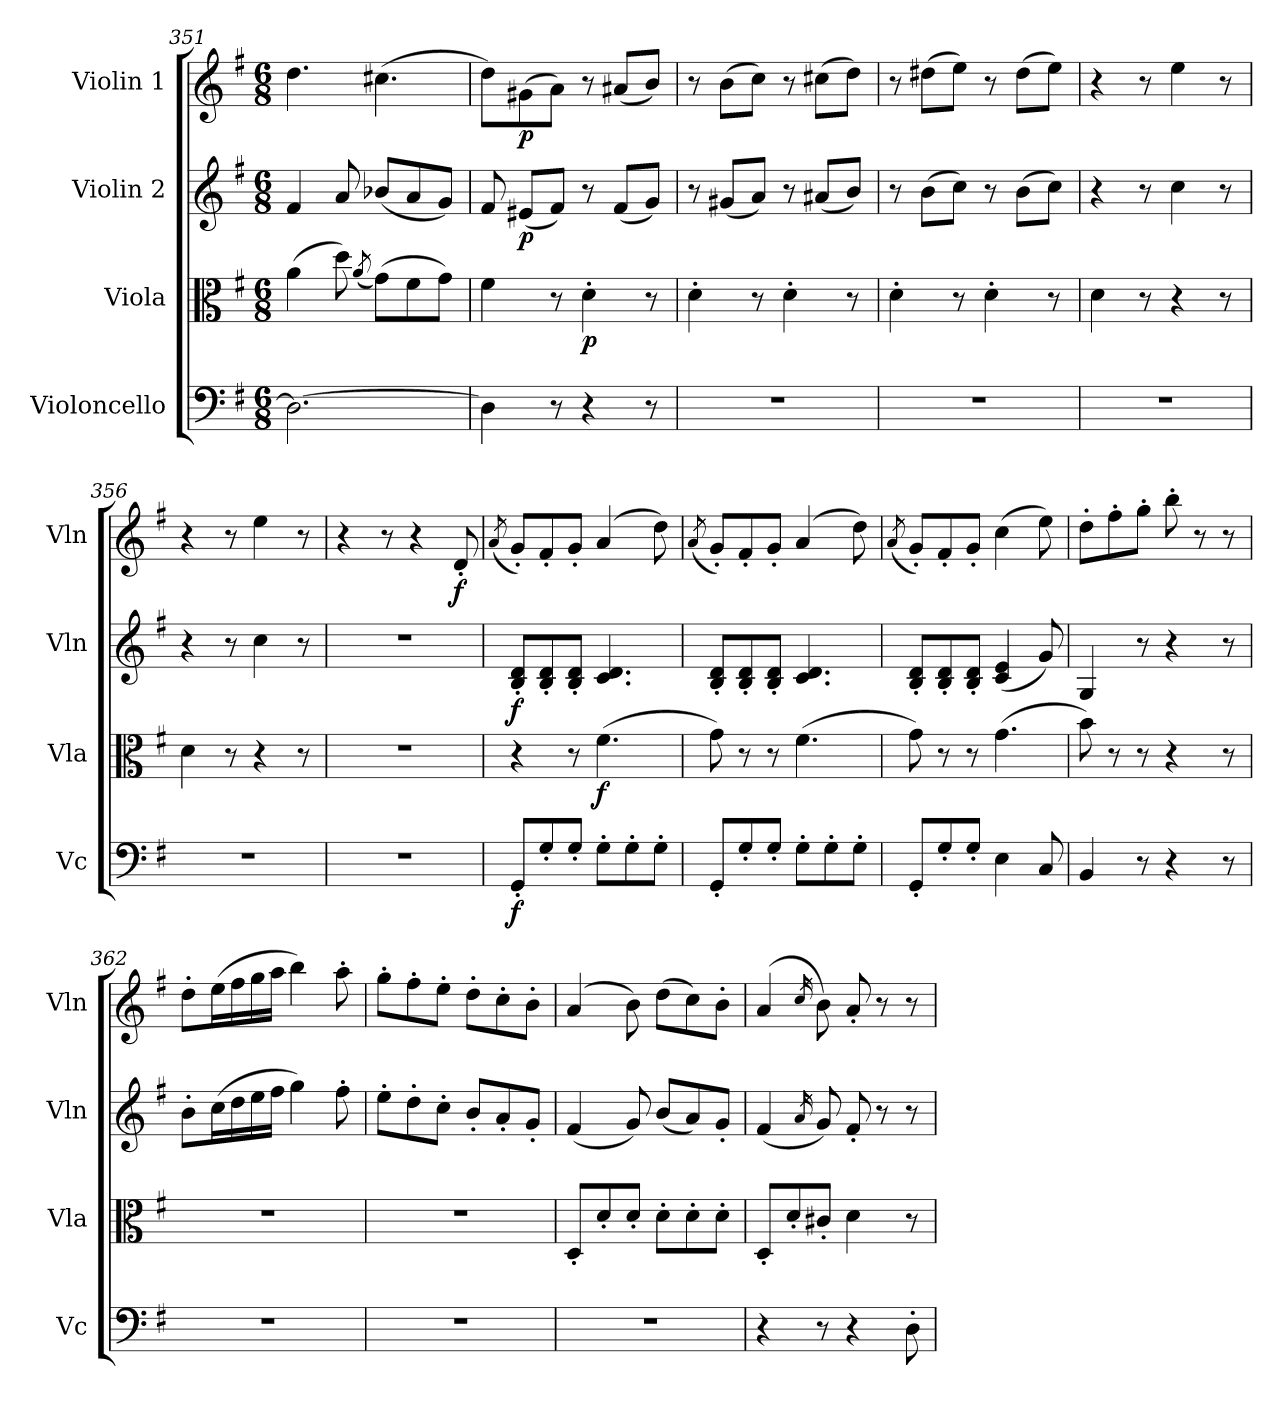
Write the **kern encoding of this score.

**kern	**dynam	**kern	**dynam	**kern	**dynam	**kern	**dynam
*part4	*part4	*part3	*part3	*part2	*part2	*part1	*part1
*staff4	*staff4	*staff3	*staff3	*staff2	*staff2	*staff1	*staff1
*I"Violoncello	*	*I"Viola	*	*I"Violin 2	*	*I"Violin 1	*
*I'Vc	*	*I'Vla	*	*I'Vln	*	*I'Vln	*
*clefF4	*	*clefC3	*	*clefG2	*	*clefG2	*
*k[f#]	*	*k[f#]	*	*k[f#]	*	*k[f#]	*
*M6/8	*	*M6/8	*	*M6/8	*	*M6/8	*
=351	=351	=351	=351	=351	=351	=351	=351
2.D\_	.	(>4a\	.	4f#/	.	4.dd\	.
.	.	8dd\)	.	8a/	.	.	.
.	.	(<8qa/	.	.	.	.	.
.	.	(>8g\L)	.	(<8b-X/L	.	(>4.cc#X\	.
.	.	8f#\	.	8a/	.	.	.
.	.	8g\J)	.	8g/J)	.	.	.
!!LO:LB:g=z
=352	=352	=352	=352	=352	=352	=352	=352
4D\]	.	4f#\	.	8f#/	.	8dd\L)	.
!	!	!	!	!	!LO:DY:b	!	!LO:DY:b
.	.	.	.	(<8e#X/L	p	(>8g#X\	p
8r	.	8r	.	8f#/J)	.	8a\J)	.
!	!	!	!LO:DY:b	!	!	!	!
4r	.	4d'\	p	8r	.	8r	.
.	.	.	.	(<8f#/L	.	(<8a#X/L	.
8r	.	8r	.	8g/J)	.	8b/J)	.
=353	=353	=353	=353	=353	=353	=353	=353
2.r	.	4d'\	.	8r	.	8r	.
.	.	.	.	(<8g#X/L	.	(>8b\L	.
.	.	8r	.	8a/J)	.	8cc\J)	.
.	.	4d'\	.	8r	.	8r	.
.	.	.	.	(<8a#X/L	.	(>8cc#X\L	.
.	.	8r	.	8b/J)	.	8dd\J)	.
=354	=354	=354	=354	=354	=354	=354	=354
2.r	.	4d'\	.	8r	.	8r	.
.	.	.	.	(>8b\L	.	(>8dd#X\L	.
.	.	8r	.	8cc\J)	.	8ee\J)	.
.	.	4d'\	.	8r	.	8r	.
.	.	.	.	(>8b\L	.	(>8dd#\L	.
.	.	8r	.	8cc\J)	.	8ee\J)	.
=355	=355	=355	=355	=355	=355	=355	=355
2.r	.	4d\	.	4r	.	4r	.
.	.	8r	.	8r	.	8r	.
.	.	4r	.	4cc\	.	4ee\	.
.	.	8r	.	8r	.	8r	.
=356	=356	=356	=356	=356	=356	=356	=356
2.r	.	4d\	.	4r	.	4r	.
.	.	8r	.	8r	.	8r	.
.	.	4r	.	4cc\	.	4ee\	.
.	.	8r	.	8r	.	8r	.
=357	=357	=357	=357	=357	=357	=357	=357
2.r	.	2.r	.	2.r	.	4r	.
.	.	.	.	.	.	8r	.
.	.	.	.	.	.	4r	.
!	!	!	!	!	!	!	!LO:DY:b
.	.	.	.	.	.	8d'/	f
!!LO:PB:g=z
=358	=358	=358	=358	=358	=358	=358	=358
.	.	.	.	.	.	(<8qa/	.
!	!LO:DY:b	!	!	!	!LO:DY:b	!	!
8GG'/L	f	4r	.	8B/' 8d/'L	f	8g'/L)	.
8G'/	.	.	.	8B/' 8d/'	.	8f#'/	.
8G'/J	.	8r	.	8B/' 8d/'J	.	8g'/J	.
!	!	!	!LO:DY:b	!	!	!	!
8G'\L	.	(>4.f#\	f	4.c/ 4.d/	.	(>4a/	.
8G'\	.	.	.	.	.	.	.
8G'\J	.	.	.	.	.	8dd\)	.
=359	=359	=359	=359	=359	=359	=359	=359
.	.	.	.	.	.	(<8qa/	.
8GG'/L	.	8g\)	.	8B/' 8d/'L	.	8g'/L)	.
8G'/	.	8r	.	8B/' 8d/'	.	8f#'/	.
8G'/J	.	8r	.	8B/' 8d/'J	.	8g'/J	.
8G'\L	.	(>4.f#\	.	4.c/ 4.d/	.	(>4a/	.
8G'\	.	.	.	.	.	.	.
8G'\J	.	.	.	.	.	8dd\)	.
=360	=360	=360	=360	=360	=360	=360	=360
.	.	.	.	.	.	(<8qa/	.
8GG'/L	.	8g\)	.	8B/' 8d/'L	.	8g'/L)	.
8G'/	.	8r	.	8B/' 8d/'	.	8f#'/	.
8G'/J	.	8r	.	8B/' 8d/'J	.	8g'/J	.
4E\	.	(>4.g\	.	(<4c/ 4e/	.	(>4cc\	.
8C/	.	.	.	8g/)	.	8ee\)	.
=361	=361	=361	=361	=361	=361	=361	=361
4BB/	.	8b\)	.	4G/	.	8dd'\L	.
.	.	8r	.	.	.	8ff#'\	.
8r	.	8r	.	8r	.	8gg'\J	.
4r	.	4r	.	4r	.	8bb'\	.
.	.	.	.	.	.	8r	.
8r	.	8r	.	8r	.	8r	.
=362	=362	=362	=362	=362	=362	=362	=362
2.r	.	2.r	.	8b'\L	.	8dd'\L	.
.	.	.	.	(>16cc\L	.	(>16ee\L	.
.	.	.	.	16dd\	.	16ff#\	.
.	.	.	.	16ee\	.	16gg\	.
.	.	.	.	16ff#\JJ	.	16aa\JJ	.
.	.	.	.	4gg\)	.	4bb\)	.
.	.	.	.	8ff#'\	.	8aa'\	.
=363	=363	=363	=363	=363	=363	=363	=363
2.r	.	2.r	.	8ee'\L	.	8gg'\L	.
.	.	.	.	8dd'\	.	8ff#'\	.
.	.	.	.	8cc'\J	.	8ee'\J	.
.	.	.	.	8b'/L	.	8dd'\L	.
.	.	.	.	8a'/	.	8cc'\	.
.	.	.	.	8g'/J	.	8b'\J	.
!!LO:PB:g=z
=364	=364	=364	=364	=364	=364	=364	=364
2.r	.	8D'/L	.	(<4f#/	.	(>4a/	.
.	.	8d'/	.	.	.	.	.
.	.	8d'/J	.	8g/)	.	8b\)	.
.	.	8d'\L	.	(<8b/L	.	(>8dd\L	.
.	.	8d'\	.	8a/)	.	8cc\)	.
.	.	8d'\J	.	8g'/J	.	8b'\J	.
=365	=365	=365	=365	=365	=365	=365	=365
4r	.	8D'/L	.	(<4f#/	.	(>4a/	.
.	.	8d'/	.	.	.	.	.
.	.	.	.	16qa/	.	16qcc/	.
8r	.	8c#X'/J	.	8g/)	.	8b\)	.
4r	.	4d\	.	8f#'/	.	8a'/	.
.	.	.	.	8r	.	8r	.
8D'\	.	8r	.	8r	.	8r	.
=	=	=	=	=	=	=	=
*-	*-	*-	*-	*-	*-	*-	*-
